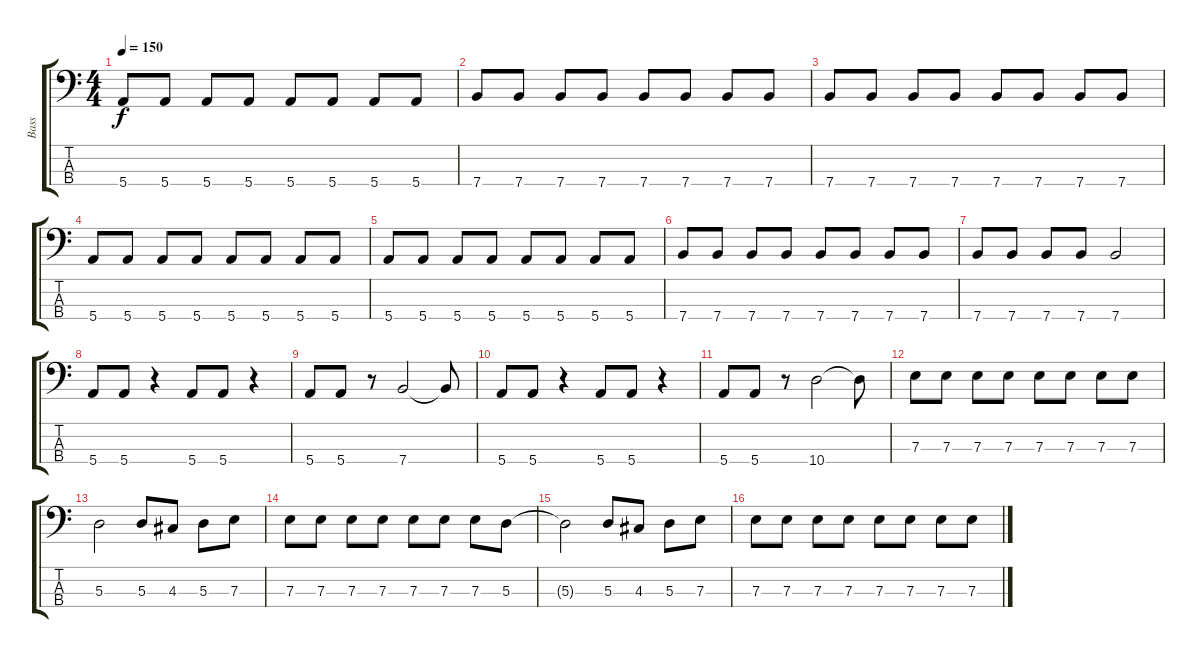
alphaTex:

\track ("Bass" "Bass") {instrument electricbasspick}
\staff {score tabs}
\tuning (G2 D2 A1 E1) {hide}
\ts (4 4)
\tempo 150
\clef f4
\ks c
5.4.8{dy f} 5.4.8 5.4.8 5.4.8 5.4.8 5.4.8 5.4.8 5.4.8 |
7.4.8 7.4.8 7.4.8 7.4.8 7.4.8 7.4.8 7.4.8 7.4.8 |
7.4.8 7.4.8 7.4.8 7.4.8 7.4.8 7.4.8 7.4.8 7.4.8 |
5.4.8 5.4.8 5.4.8 5.4.8 5.4.8 5.4.8 5.4.8 5.4.8 |
5.4.8 5.4.8 5.4.8 5.4.8 5.4.8 5.4.8 5.4.8 5.4.8 |
7.4.8 7.4.8 7.4.8 7.4.8 7.4.8 7.4.8 7.4.8 7.4.8 |
7.4.8 7.4.8 7.4.8 7.4.8 7.4.2 |
5.4.8 5.4.8 r.4 5.4.8 5.4.8 r.4 |
5.4.8 5.4.8 r.8 7.4.2 7.4{t}.8 |
5.4.8 5.4.8 r.4 5.4.8 5.4.8 r.4 |
5.4.8 5.4.8 r.8 10.4.2 10.4{t}.8 |
7.3.8 7.3.8 7.3.8 7.3.8 7.3.8 7.3.8 7.3.8 7.3.8 |
5.3.2 5.3.8 4.3.8 5.3.8 7.3.8 |
7.3.8 7.3.8 7.3.8 7.3.8 7.3.8 7.3.8 7.3.8 5.3.8 |
5.3{t}.2 5.3.8 4.3.8 5.3.8 7.3.8 |
7.3.8 7.3.8 7.3.8 7.3.8 7.3.8 7.3.8 7.3.8 7.3.8
